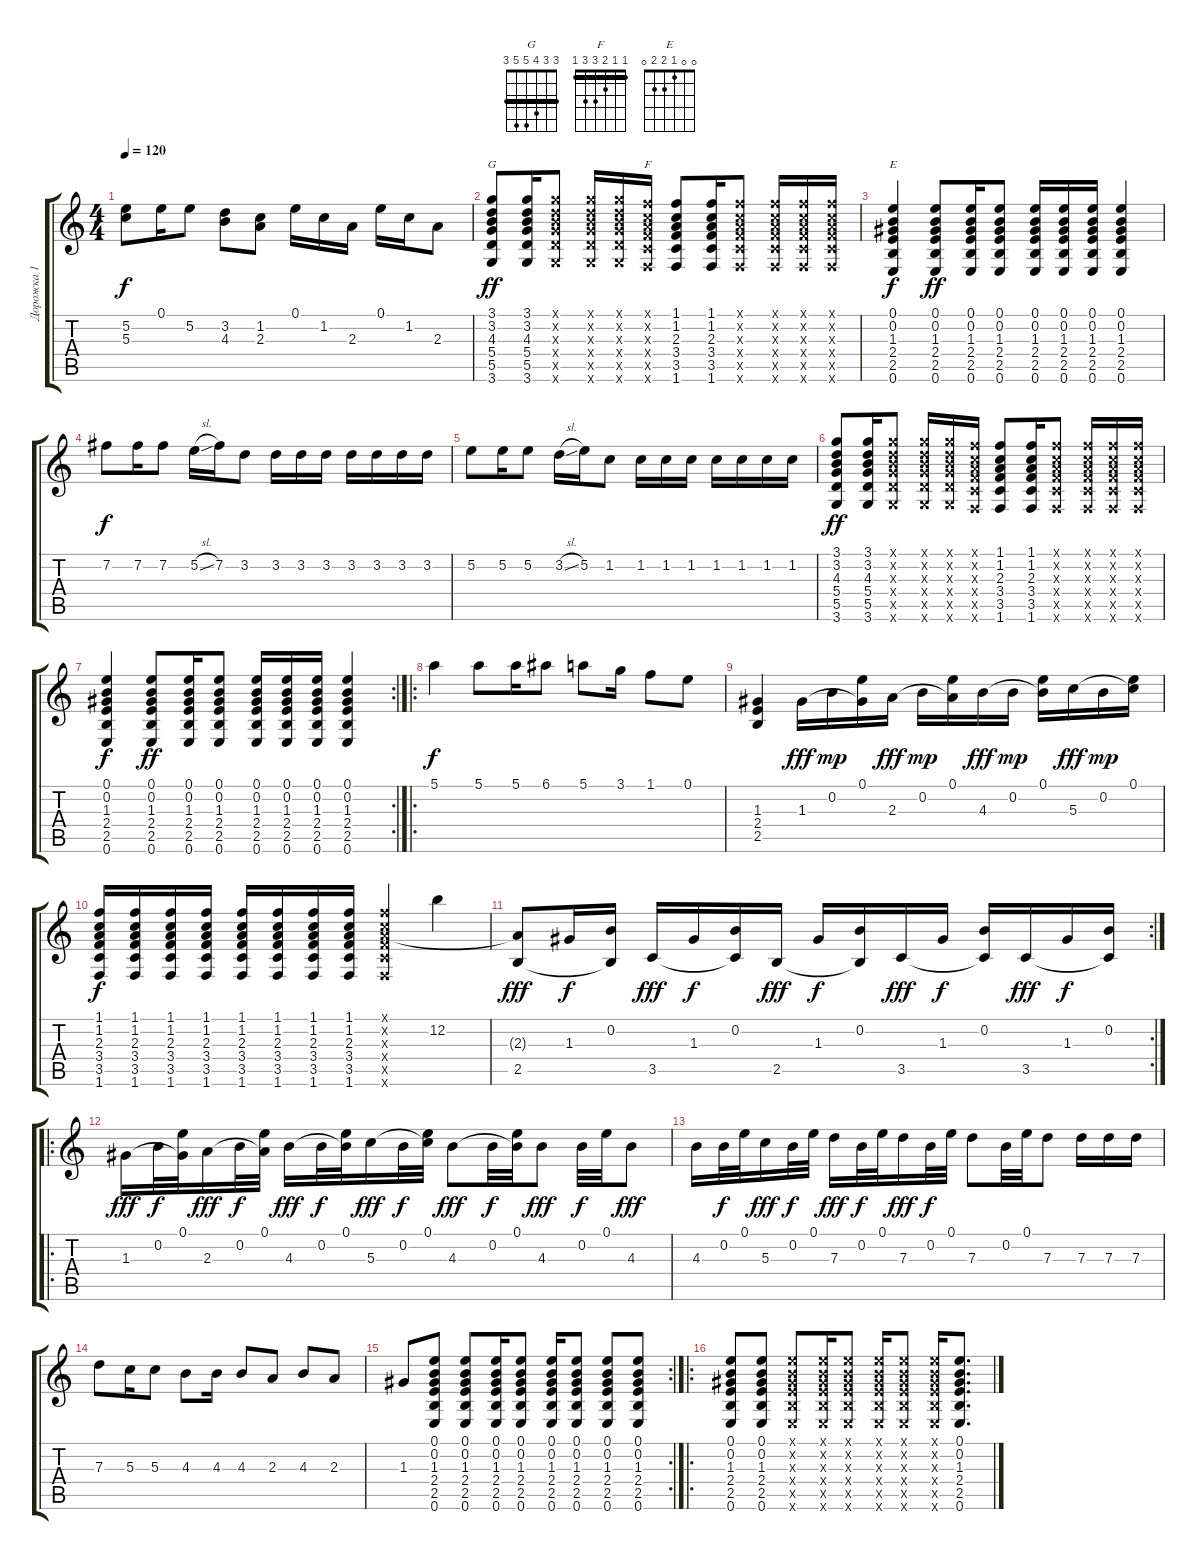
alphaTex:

\track ("Дорожка 1" "Дорожка 1") {instrument acousticguitarsteel}
\staff {score tabs}
\tuning (E4 B3 G3 D3 A2 E2) {hide}
\chord ("G" 3 3 4 5 5 3) {barre 3}
\chord ("F" 1 1 2 3 3 1) {barre 1}
\chord ("E" 0 0 1 2 2 0)
\ts (4 4)
\tempo 120
\clef g2
\ks c
(5.2 5.3).8{dy f} 0.1.16 5.2.8 (3.2 4.3).8 (1.2 2.3).8 0.1.16 1.2.16 2.3.16 0.1.16 1.2.16 2.3.8 |
(3.1 3.2 4.3 5.4 5.5 3.6).8{ch "G" dy ff} (3.1 3.2 4.3 5.4 5.5 3.6).16 (3.1{x} 3.2{x} 4.3{x} 5.4{x} 5.5{x} 3.6{x}).8 (3.1{x} 3.2{x} 4.3{x} 5.4{x} 5.5{x} 3.6{x}).16 (3.1{x} 3.2{x} 4.3{x} 5.4{x} 5.5{x} 3.6{x}).16 (1.1{x} 1.2{x} 2.3{x} 3.4{x} 3.5{x} 1.6{x}).16{ch "F"} (1.1 1.2 2.3 3.4 3.5 1.6).8 (1.1 1.2 2.3 3.4 3.5 1.6).16 (1.1{x} 1.2{x} 2.3{x} 3.4{x} 3.5{x} 1.6{x}).8 (1.1{x} 1.2{x} 2.3{x} 3.4{x} 3.5{x} 1.6{x}).16 (1.1{x} 1.2{x} 2.3{x} 3.4{x} 3.5{x} 1.6{x}).16 (1.1{x} 1.2{x} 2.3{x} 3.4{x} 3.5{x} 1.6{x}).16 |
(0.1 0.2 1.3 2.4 2.5 0.6).4{ch "E" dy f} (0.1 0.2 1.3 2.4 2.5 0.6).8{dy ff} (0.1 0.2 1.3 2.4 2.5 0.6).16 (0.1 0.2 1.3 2.4 2.5 0.6).8 (0.1 0.2 1.3 2.4 2.5 0.6).16 (0.1 0.2 1.3 2.4 2.5 0.6).16 (0.1 0.2 1.3 2.4 2.5 0.6).16 (0.1 0.2 1.3 2.4 2.5 0.6).4 |
7.2.8{dy f} 7.2.16 7.2.8 5.2{sl}.16 7.2.16 3.2.8 3.2.16 3.2.16 3.2.16 3.2.16 3.2.16 3.2.16 3.2.16 |
5.2.8 5.2.16 5.2.8 3.2{sl}.16 5.2.16 1.2.8 1.2.16 1.2.16 1.2.16 1.2.16 1.2.16 1.2.16 1.2.16 |
(3.1 3.2 4.3 5.4 5.5 3.6).8{dy ff} (3.1 3.2 4.3 5.4 5.5 3.6).16 (3.1{x} 3.2{x} 4.3{x} 5.4{x} 5.5{x} 3.6{x}).8 (3.1{x} 3.2{x} 4.3{x} 5.4{x} 5.5{x} 3.6{x}).16 (3.1{x} 3.2{x} 4.3{x} 5.4{x} 5.5{x} 3.6{x}).16 (1.1{x} 1.2{x} 2.3{x} 3.4{x} 3.5{x} 1.6{x}).16 (1.1 1.2 2.3 3.4 3.5 1.6).8 (1.1 1.2 2.3 3.4 3.5 1.6).16 (1.1{x} 1.2{x} 2.3{x} 3.4{x} 3.5{x} 1.6{x}).8 (1.1{x} 1.2{x} 2.3{x} 3.4{x} 3.5{x} 1.6{x}).16 (1.1{x} 1.2{x} 2.3{x} 3.4{x} 3.5{x} 1.6{x}).16 (1.1{x} 1.2{x} 2.3{x} 3.4{x} 3.5{x} 1.6{x}).16 |
\rc 2
(0.1 0.2 1.3 2.4 2.5 0.6).4{dy f} (0.1 0.2 1.3 2.4 2.5 0.6).8{dy ff} (0.1 0.2 1.3 2.4 2.5 0.6).16 (0.1 0.2 1.3 2.4 2.5 0.6).8 (0.1 0.2 1.3 2.4 2.5 0.6).16 (0.1 0.2 1.3 2.4 2.5 0.6).16 (0.1 0.2 1.3 2.4 2.5 0.6).16 (0.1 0.2 1.3 2.4 2.5 0.6).4 |
\ro
5.1.4{dy f} 5.1.8 5.1.16 6.1.8 5.1.8 3.1.16 1.1.8 0.1.8 |
(1.3 2.4 2.5).4 1.3.16{dy fff} 0.2.16{dy mp} (0.1 1.3{t}).16 2.3.16{dy fff} 0.2.16{dy mp} (0.1 2.3{t}).16 4.3.16{dy fff} 0.2.16{dy mp} (0.1 4.3{t}).16 5.3.16{dy fff} 0.2.16{dy mp} (0.1 5.3{t}).16 |
(1.1 1.2 2.3 3.4 3.5 1.6).16{dy f} (1.1 1.2 2.3 3.4 3.5 1.6).16 (1.1 1.2 2.3 3.4 3.5 1.6).16 (1.1 1.2 2.3 3.4 3.5 1.6).16 (1.1 1.2 2.3 3.4 3.5 1.6).16 (1.1 1.2 2.3 3.4 3.5 1.6).16 (1.1 1.2 2.3 3.4 3.5 1.6).16 (1.1 1.2 2.3 3.4 3.5 1.6).16 (1.1{x} 1.2{x} 2.3{x} 3.4{x} 3.5{x} 1.6{x}).4 12.2.4 |
\rc 2
(2.3{t} 2.5).8{dy fff} 1.3.16{dy f} (0.2 2.5{t}).16 3.5.16{dy fff} 1.3.16{dy f} (0.2 3.5{t}).16 2.5.16{dy fff} 1.3.16{dy f} (0.2 2.5{t}).16 3.5.16{dy fff} 1.3.16{dy f} (0.2 3.5{t}).16 3.5.16{dy fff} 1.3.16{dy f} (0.2 3.5{t}).16 |
\ro
1.3.16{dy fff} 0.2.32{dy f} (0.1 1.3{t}).32 2.3.16{dy fff} 0.2.32{dy f} (0.1 2.3{t}).32 4.3.16{dy fff} 0.2.32{dy f} (0.1 4.3{t}).32 5.3.16{dy fff} 0.2.32{dy f} (0.1 5.3{t}).32 4.3.8{dy fff} 0.2.32{dy f} (0.1 4.3{t}).32 4.3.8{dy fff} 0.2.32{dy f} 0.1.32 4.3.8{dy fff} |
4.3.16 0.2.32{dy f} 0.1.32 5.3.16{dy fff} 0.2.32{dy f} 0.1.32 7.3.16{dy fff} 0.2.32{dy f} 0.1.32 7.3.16{dy fff} 0.2.32{dy f} 0.1.32 7.3.8 0.2.32 0.1.32 7.3.8 7.3.16 7.3.16 7.3.16 |
7.3.8 5.3.16 5.3.8 4.3.8 4.3.16 4.3.8 2.3.8 4.3.8 2.3.8 |
\rc 2
1.3.8 (0.1 0.2 1.3 2.4 2.5 0.6).8 (0.1 0.2 1.3 2.4 2.5 0.6).8 (0.1 0.2 1.3 2.4 2.5 0.6).16 (0.1 0.2 1.3 2.4 2.5 0.6).8 (0.1 0.2 1.3 2.4 2.5 0.6).16 (0.1 0.2 1.3 2.4 2.5 0.6).8 (0.1 0.2 1.3 2.4 2.5 0.6).8 (0.1 0.2 1.3 2.4 2.5 0.6).8 |
\ro
(0.1 0.2 1.3 2.4 2.5 0.6).8 (0.1 0.2 1.3 2.4 2.5 0.6).8 (0.1{x} 0.2{x} 1.3{x} 2.4{x} 2.5{x} 0.6{x}).8 (0.1{x} 0.2{x} 1.3{x} 2.4{x} 2.5{x} 0.6{x}).16 (0.1{x} 0.2{x} 1.3{x} 2.4{x} 2.5{x} 0.6{x}).8 (0.1{x} 0.2{x} 1.3{x} 2.4{x} 2.5{x} 0.6{x}).16 (0.1{x} 0.2{x} 1.3{x} 2.4{x} 2.5{x} 0.6{x}).8 (0.1{x} 0.2{x} 1.3{x} 2.4{x} 2.5{x} 0.6{x}).16 (0.1 0.2 1.3 2.4 2.5 0.6).8{d}
